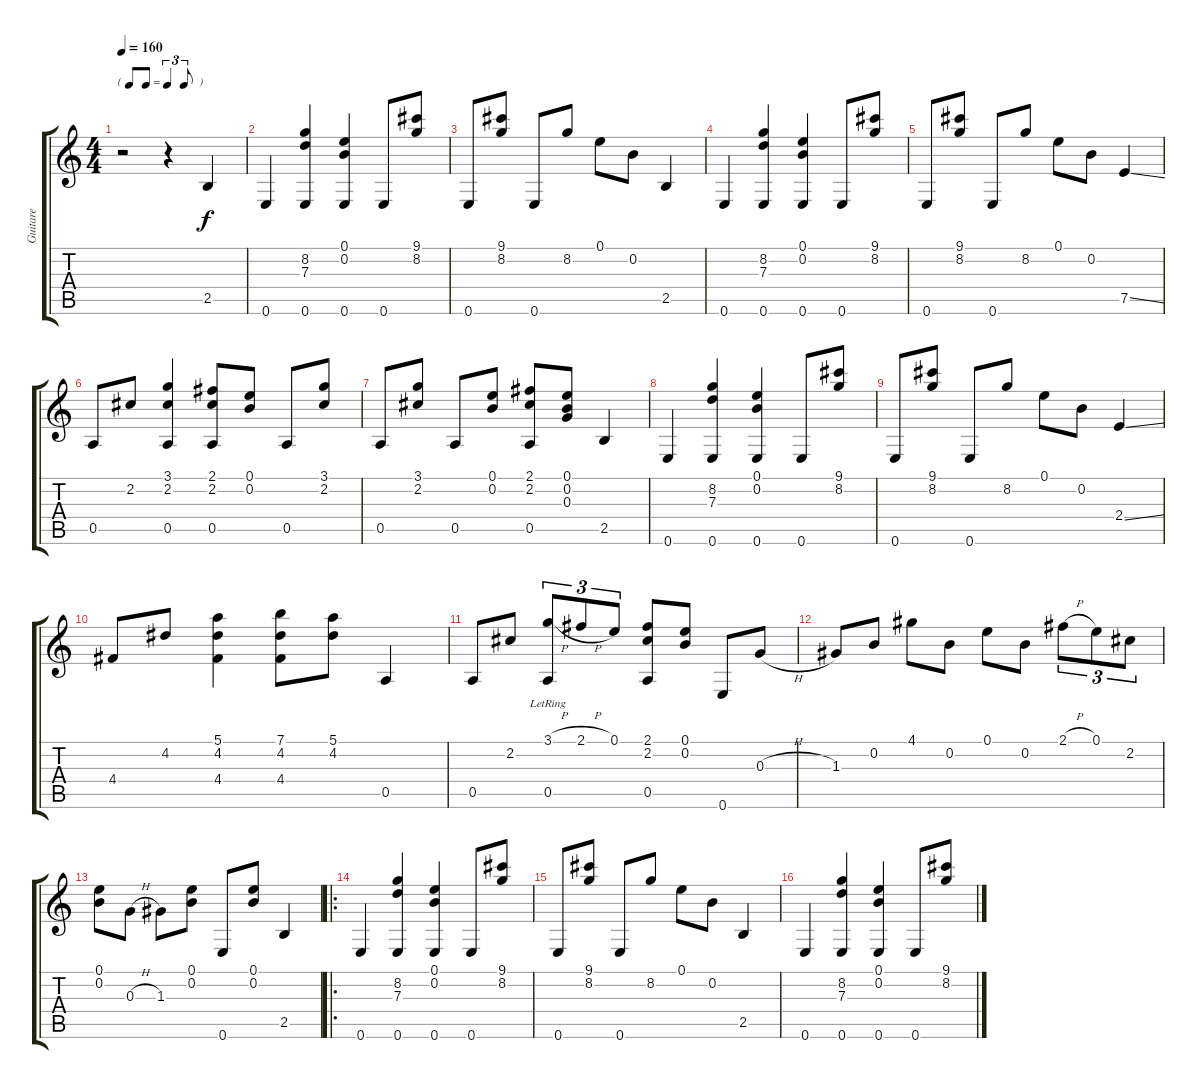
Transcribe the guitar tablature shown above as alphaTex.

\track ("Guitare" "Guitare") {instrument acousticguitarsteel}
\staff {score tabs}
\tuning (E4 B3 G3 D3 A2 E2) {hide}
\ts (4 4)
\tf triplet8th
\tempo 160
\clef g2
\ks c
r.2{dy f instrument acousticguitarsteel} r.4 2.5.4 |
0.6.4 (8.2 7.3 0.6).4 (0.1 0.2 0.6).4 0.6.8 (9.1 8.2).8 |
0.6.8 (9.1 8.2).8 0.6.8 8.2.8 0.1.8 0.2.8 2.5.4 |
0.6.4 (8.2 7.3 0.6).4 (0.1 0.2 0.6).4 0.6.8 (9.1 8.2).8 |
0.6.8 (9.1 8.2).8 0.6.8 8.2.8 0.1.8 0.2.8 7.5{ss}.4 |
0.5.8 2.2.8 (3.1 2.2 0.5).4 (2.1 2.2 0.5).8 (0.1 0.2).8 0.5.8 (3.1 2.2).8 |
0.5.8 (3.1 2.2).8 0.5.8 (0.1 0.2).8 (2.1 2.2 0.5).8 (0.1 0.2 0.3).8 2.5.4 |
0.6.4 (8.2 7.3 0.6).4 (0.1 0.2 0.6).4 0.6.8 (9.1 8.2).8 |
0.6.8 (9.1 8.2).8 0.6.8 8.2.8 0.1.8 0.2.8 2.4{ss}.4 |
4.4.8 4.2.8 (5.1 4.2 4.4).4 (7.1 4.2 4.4).8 (5.1 4.2).8 0.5.4 |
0.5.8 2.2.8 (3.1{h} 0.5{lr}).8{tu (3 2)} 2.1{h}.8{tu (3 2)} 0.1.8{tu (3 2)} (2.1 2.2 0.5).8 (0.1 0.2).8 0.6.8 0.3{h}.8 |
1.3.8 0.2.8 4.1.8 0.2.8 0.1.8 0.2.8 2.1{h}.8{tu (3 2)} 0.1.8{tu (3 2)} 2.2.8{tu (3 2)} |
(0.1 0.2).8 0.3{h}.8 1.3.8 (0.1 0.2).8 0.6.8 (0.1 0.2).8 2.5.4 |
\ro
0.6.4 (8.2 7.3 0.6).4 (0.1 0.2 0.6).4 0.6.8 (9.1 8.2).8 |
0.6.8 (9.1 8.2).8 0.6.8 8.2.8 0.1.8 0.2.8 2.5.4 |
0.6.4 (8.2 7.3 0.6).4 (0.1 0.2 0.6).4 0.6.8 (9.1 8.2).8
